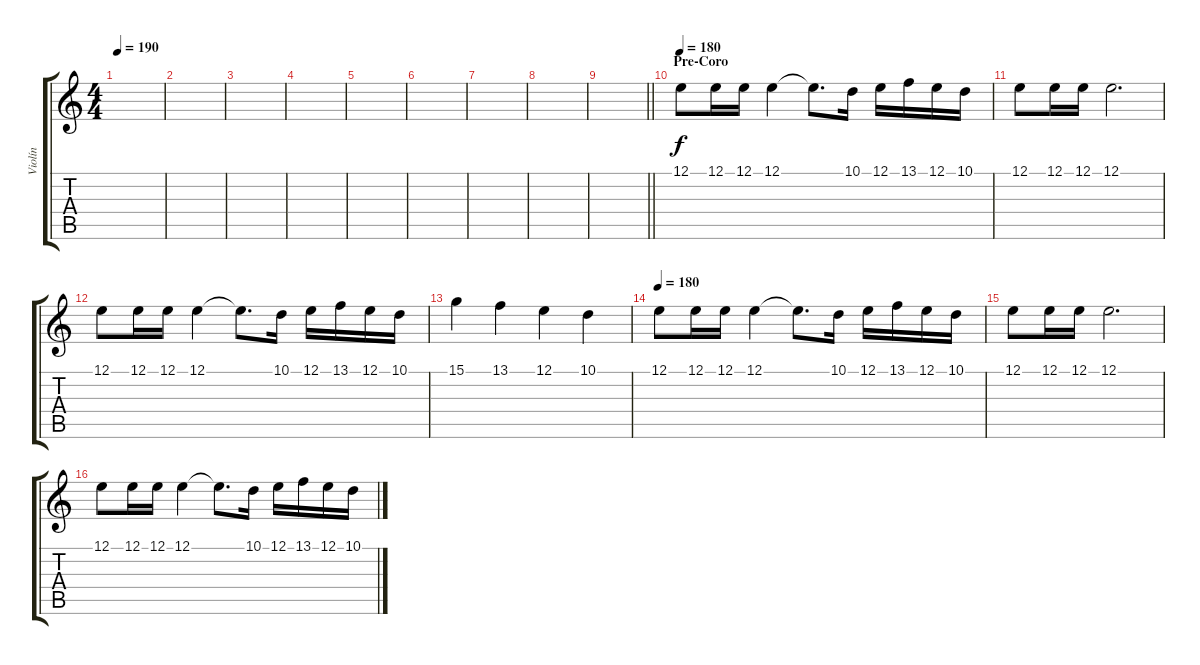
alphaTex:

\track ("Violín" "Violín") {instrument violin}
\staff {score tabs}
\tuning (E4 B3 G3 D3 A2 E2) {hide}
\ts (4 4)
\tempo 190
\clef g2
\ks c
|
|
|
|
|
|
|
|
\barLineRight lightlight
|
\section ("" "Pre-Coro")
\tempo 180
12.1.8 12.1.16 12.1.16 12.1.4 12.1{t}.8{d} 10.1.16 12.1.16 13.1.16 12.1.16 10.1.16 |
12.1.8 12.1.16 12.1.16 12.1.2{d} |
12.1.8 12.1.16 12.1.16 12.1.4 12.1{t}.8{d} 10.1.16 12.1.16 13.1.16 12.1.16 10.1.16 |
15.1.4 13.1.4 12.1.4 10.1.4 |
\tempo 180
12.1.8 12.1.16 12.1.16 12.1.4 12.1{t}.8{d} 10.1.16 12.1.16 13.1.16 12.1.16 10.1.16 |
12.1.8 12.1.16 12.1.16 12.1.2{d} |
12.1.8 12.1.16 12.1.16 12.1.4 12.1{t}.8{d} 10.1.16 12.1.16 13.1.16 12.1.16 10.1.16
